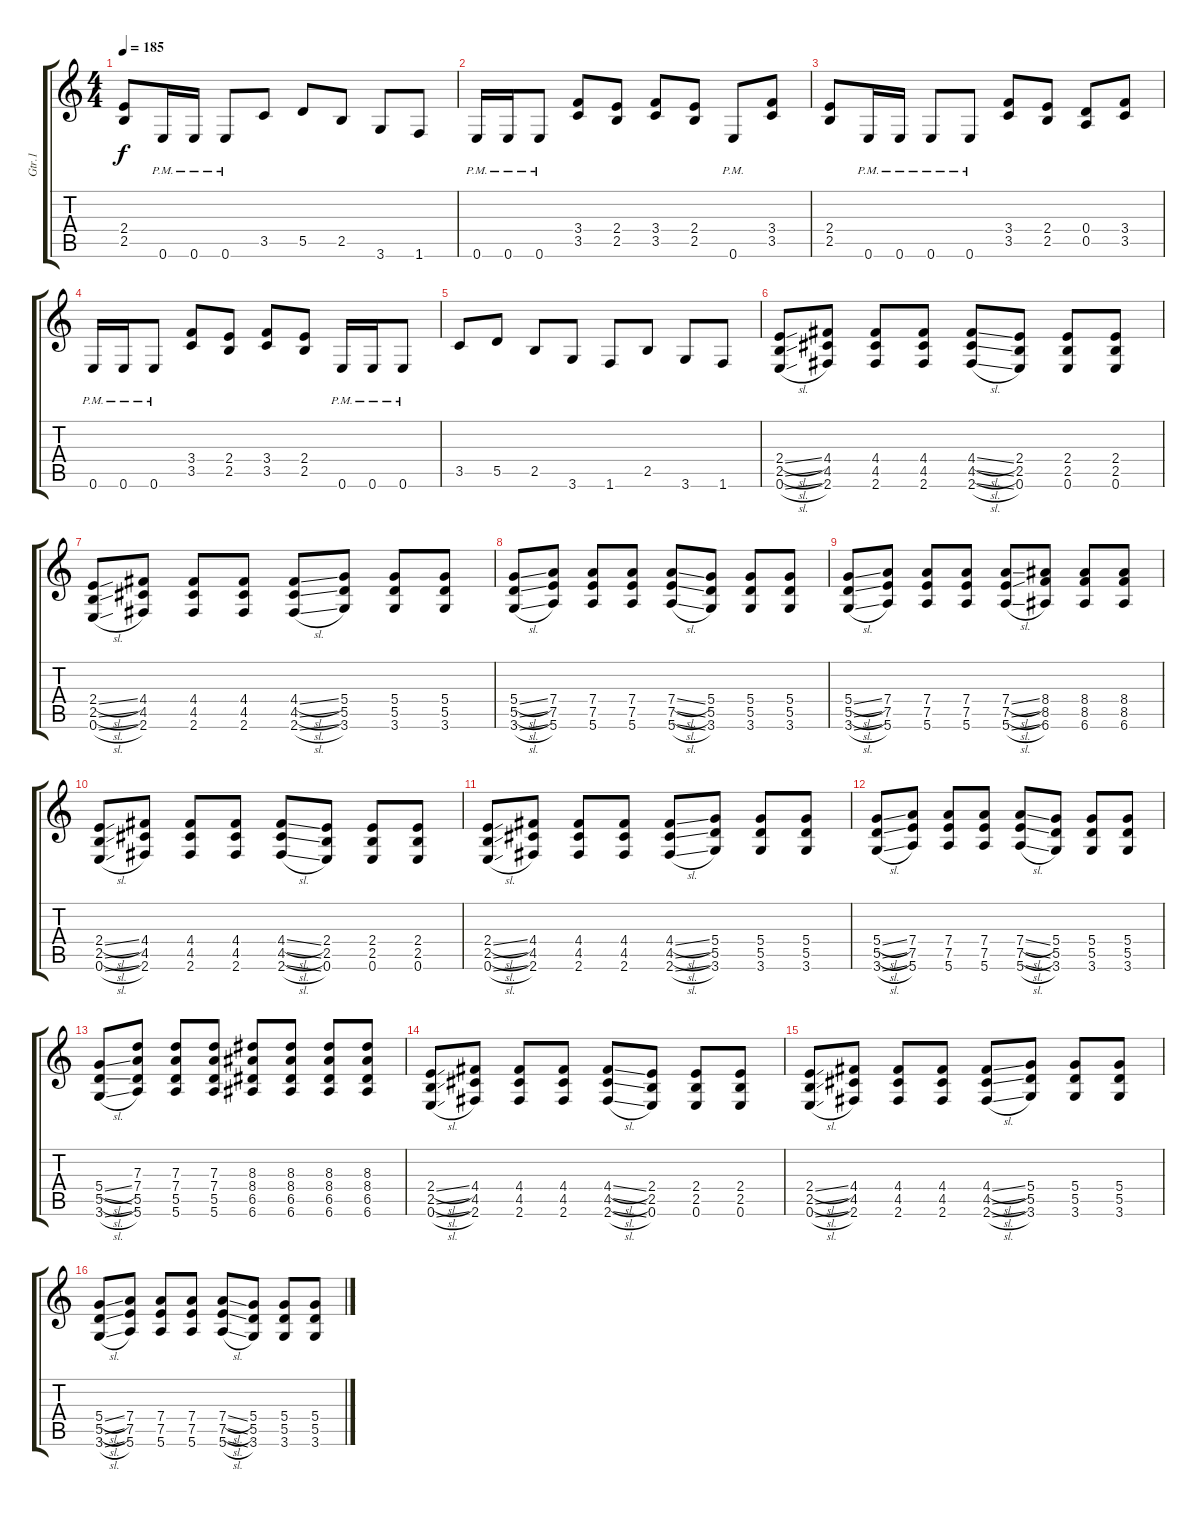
\track ("Gtr.1" "Gtr.1") {instrument distortionguitar}
\staff {score tabs}
\tuning (E4 B3 G3 D3 A2 E2) {hide}
\ts (4 4)
\tempo 185
\clef g2
\ks c
(2.4 2.5).8{dy f} 0.6{pm}.16 0.6{pm}.16 0.6{pm}.8 3.5.8 5.5.8 2.5.8 3.6.8 1.6.8 |
0.6{pm}.16 0.6{pm}.16 0.6{pm}.8 (3.4 3.5).8 (2.4 2.5).8 (3.4 3.5).8 (2.4 2.5).8 0.6{pm}.8 (3.4 3.5).8 |
(2.4 2.5).8 0.6{pm}.16 0.6{pm}.16 0.6{pm}.8 0.6{pm}.8 (3.4 3.5).8 (2.4 2.5).8 (0.4 0.5).8 (3.4 3.5).8 |
0.6{pm}.16 0.6{pm}.16 0.6{pm}.8 (3.4 3.5).8 (2.4 2.5).8 (3.4 3.5).8 (2.4 2.5).8 0.6{pm}.16 0.6{pm}.16 0.6{pm}.8 |
3.5.8 5.5.8 2.5.8 3.6.8 1.6.8 2.5.8 3.6.8 1.6.8 |
(2.4{sl} 2.5{sl} 0.6{sl}).8 (4.4 4.5 2.6).8 (4.4 4.5 2.6).8 (4.4 4.5 2.6).8 (4.4{sl} 4.5{sl} 2.6{sl}).8 (2.4 2.5 0.6).8 (2.4 2.5 0.6).8 (2.4 2.5 0.6).8 |
(2.4{sl} 2.5{sl} 0.6{sl}).8 (4.4 4.5 2.6).8 (4.4 4.5 2.6).8 (4.4 4.5 2.6).8 (4.4{sl} 4.5{sl} 2.6{sl}).8 (5.4 5.5 3.6).8 (5.4 5.5 3.6).8 (5.4 5.5 3.6).8 |
(5.4{sl} 5.5{sl} 3.6{sl}).8 (7.4 7.5 5.6).8 (7.4 7.5 5.6).8 (7.4 7.5 5.6).8 (7.4{sl} 7.5{sl} 5.6{sl}).8 (5.4 5.5 3.6).8 (5.4 5.5 3.6).8 (5.4 5.5 3.6).8 |
(5.4{sl} 5.5{sl} 3.6{sl}).8 (7.4 7.5 5.6).8 (7.4 7.5 5.6).8 (7.4 7.5 5.6).8 (7.4{sl} 7.5{sl} 5.6{sl}).8 (8.4 8.5 6.6).8 (8.4 8.5 6.6).8 (8.4 8.5 6.6).8 |
(2.4{sl} 2.5{sl} 0.6{sl}).8 (4.4 4.5 2.6).8 (4.4 4.5 2.6).8 (4.4 4.5 2.6).8 (4.4{sl} 4.5{sl} 2.6{sl}).8 (2.4 2.5 0.6).8 (2.4 2.5 0.6).8 (2.4 2.5 0.6).8 |
(2.4{sl} 2.5{sl} 0.6{sl}).8 (4.4 4.5 2.6).8 (4.4 4.5 2.6).8 (4.4 4.5 2.6).8 (4.4{sl} 4.5{sl} 2.6{sl}).8 (5.4 5.5 3.6).8 (5.4 5.5 3.6).8 (5.4 5.5 3.6).8 |
(5.4{sl} 5.5{sl} 3.6{sl}).8 (7.4 7.5 5.6).8 (7.4 7.5 5.6).8 (7.4 7.5 5.6).8 (7.4{sl} 7.5{sl} 5.6{sl}).8 (5.4 5.5 3.6).8 (5.4 5.5 3.6).8 (5.4 5.5 3.6).8 |
(5.4{sl} 5.5{sl} 3.6{sl}).8 (7.3 7.4 5.5 5.6).8 (7.3 7.4 5.5 5.6).8 (7.3 7.4 5.5 5.6).8 (8.3 8.4 6.5 6.6).8 (8.3 8.4 6.5 6.6).8 (8.3 8.4 6.5 6.6).8 (8.3 8.4 6.5 6.6).8 |
(2.4{sl} 2.5{sl} 0.6{sl}).8 (4.4 4.5 2.6).8 (4.4 4.5 2.6).8 (4.4 4.5 2.6).8 (4.4{sl} 4.5{sl} 2.6{sl}).8 (2.4 2.5 0.6).8 (2.4 2.5 0.6).8 (2.4 2.5 0.6).8 |
(2.4{sl} 2.5{sl} 0.6{sl}).8 (4.4 4.5 2.6).8 (4.4 4.5 2.6).8 (4.4 4.5 2.6).8 (4.4{sl} 4.5{sl} 2.6{sl}).8 (5.4 5.5 3.6).8 (5.4 5.5 3.6).8 (5.4 5.5 3.6).8 |
(5.4{sl} 5.5{sl} 3.6{sl}).8 (7.4 7.5 5.6).8 (7.4 7.5 5.6).8 (7.4 7.5 5.6).8 (7.4{sl} 7.5{sl} 5.6{sl}).8 (5.4 5.5 3.6).8 (5.4 5.5 3.6).8 (5.4 5.5 3.6).8
